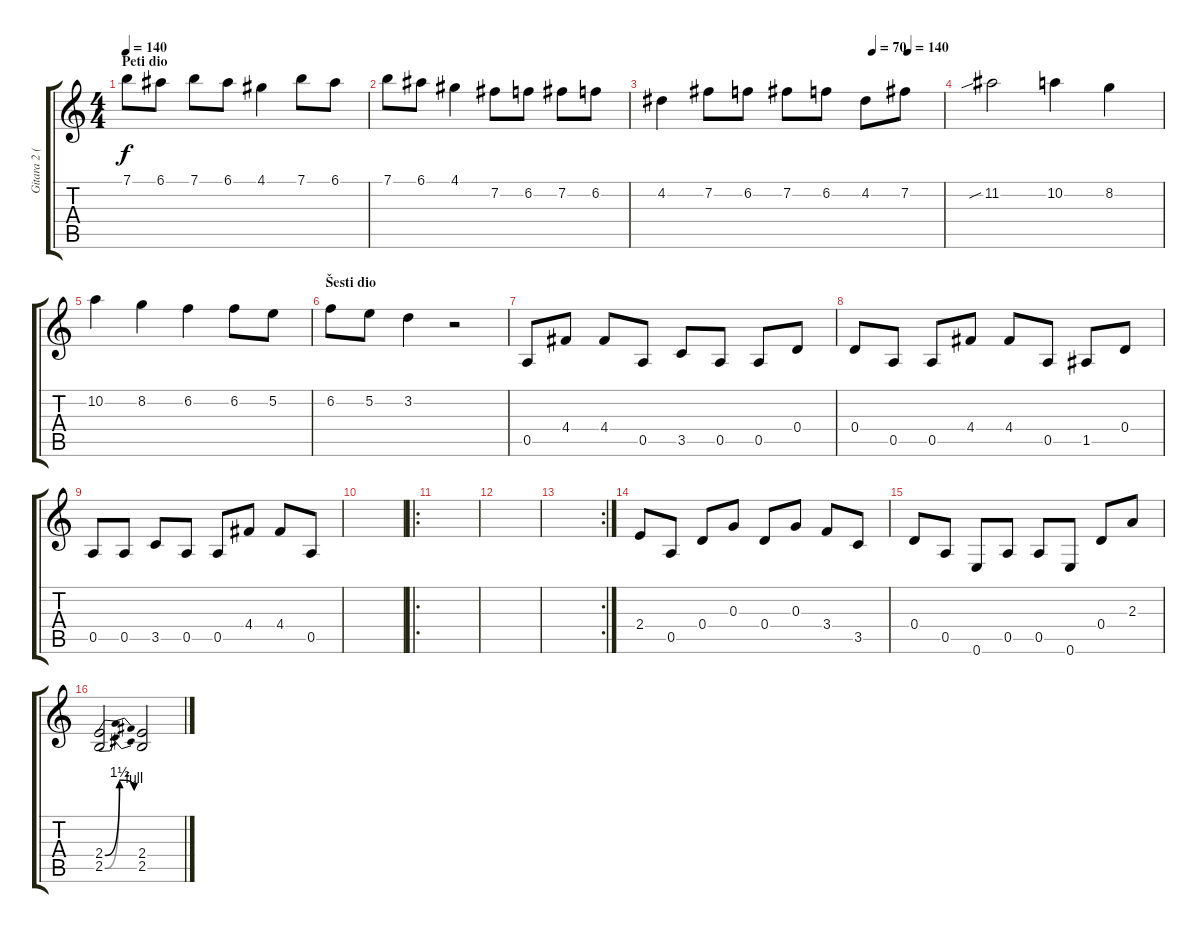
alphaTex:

\track ("Gitara 2 (Mika)" "Gitara 2 (") {instrument electricguitarclean}
\staff {score tabs}
\tuning (E4 B3 G3 D3 A2 E2) {hide}
\ts (4 4)
\section ("" "Peti dio")
\tempo 140
\clef g2
\ks c
7.1.8{dy f} 6.1.8 7.1.8 6.1.8 4.1.4 7.1.8 6.1.8 |
7.1.8 6.1.8 4.1.4 7.2.8 6.2.8 7.2.8 6.2.8 |
\tempo (70 0.75)
\tempo (140 0.875)
4.2.4 7.2.8 6.2.8 7.2.8 6.2.8 4.2.8 7.2.8 |
11.2{sib}.2 10.2.4 8.2.4 |
10.2.4 8.2.4 6.2.4 6.2.8 5.2.8 |
\section ("" "Šesti dio")
6.2.8 5.2.8 3.2.4 r.2 |
0.5.8 4.4.8 4.4.8 0.5.8 3.5.8 0.5.8 0.5.8 0.4.8 |
0.4.8 0.5.8 0.5.8 4.4.8 4.4.8 0.5.8 1.5.8 0.4.8 |
0.5.8 0.5.8 3.5.8 0.5.8 0.5.8 4.4.8 4.4.8 0.5.8 |
|
\ro
|
|
\rc 2
|
2.4.8 0.5.8 0.4.8 0.3.8 0.4.8 0.3.8 3.4.8 3.5.8 |
0.4.8 0.5.8 0.6.8 0.5.8 0.5.8 0.6.8 0.4.8 2.3.8 |
(2.4{be (bendrelease 0 0 30 6 45 6 60 4)} 2.5{be (bendrelease 0 0 30 6 45 6 60 4)}).2 (2.4 2.5).2
